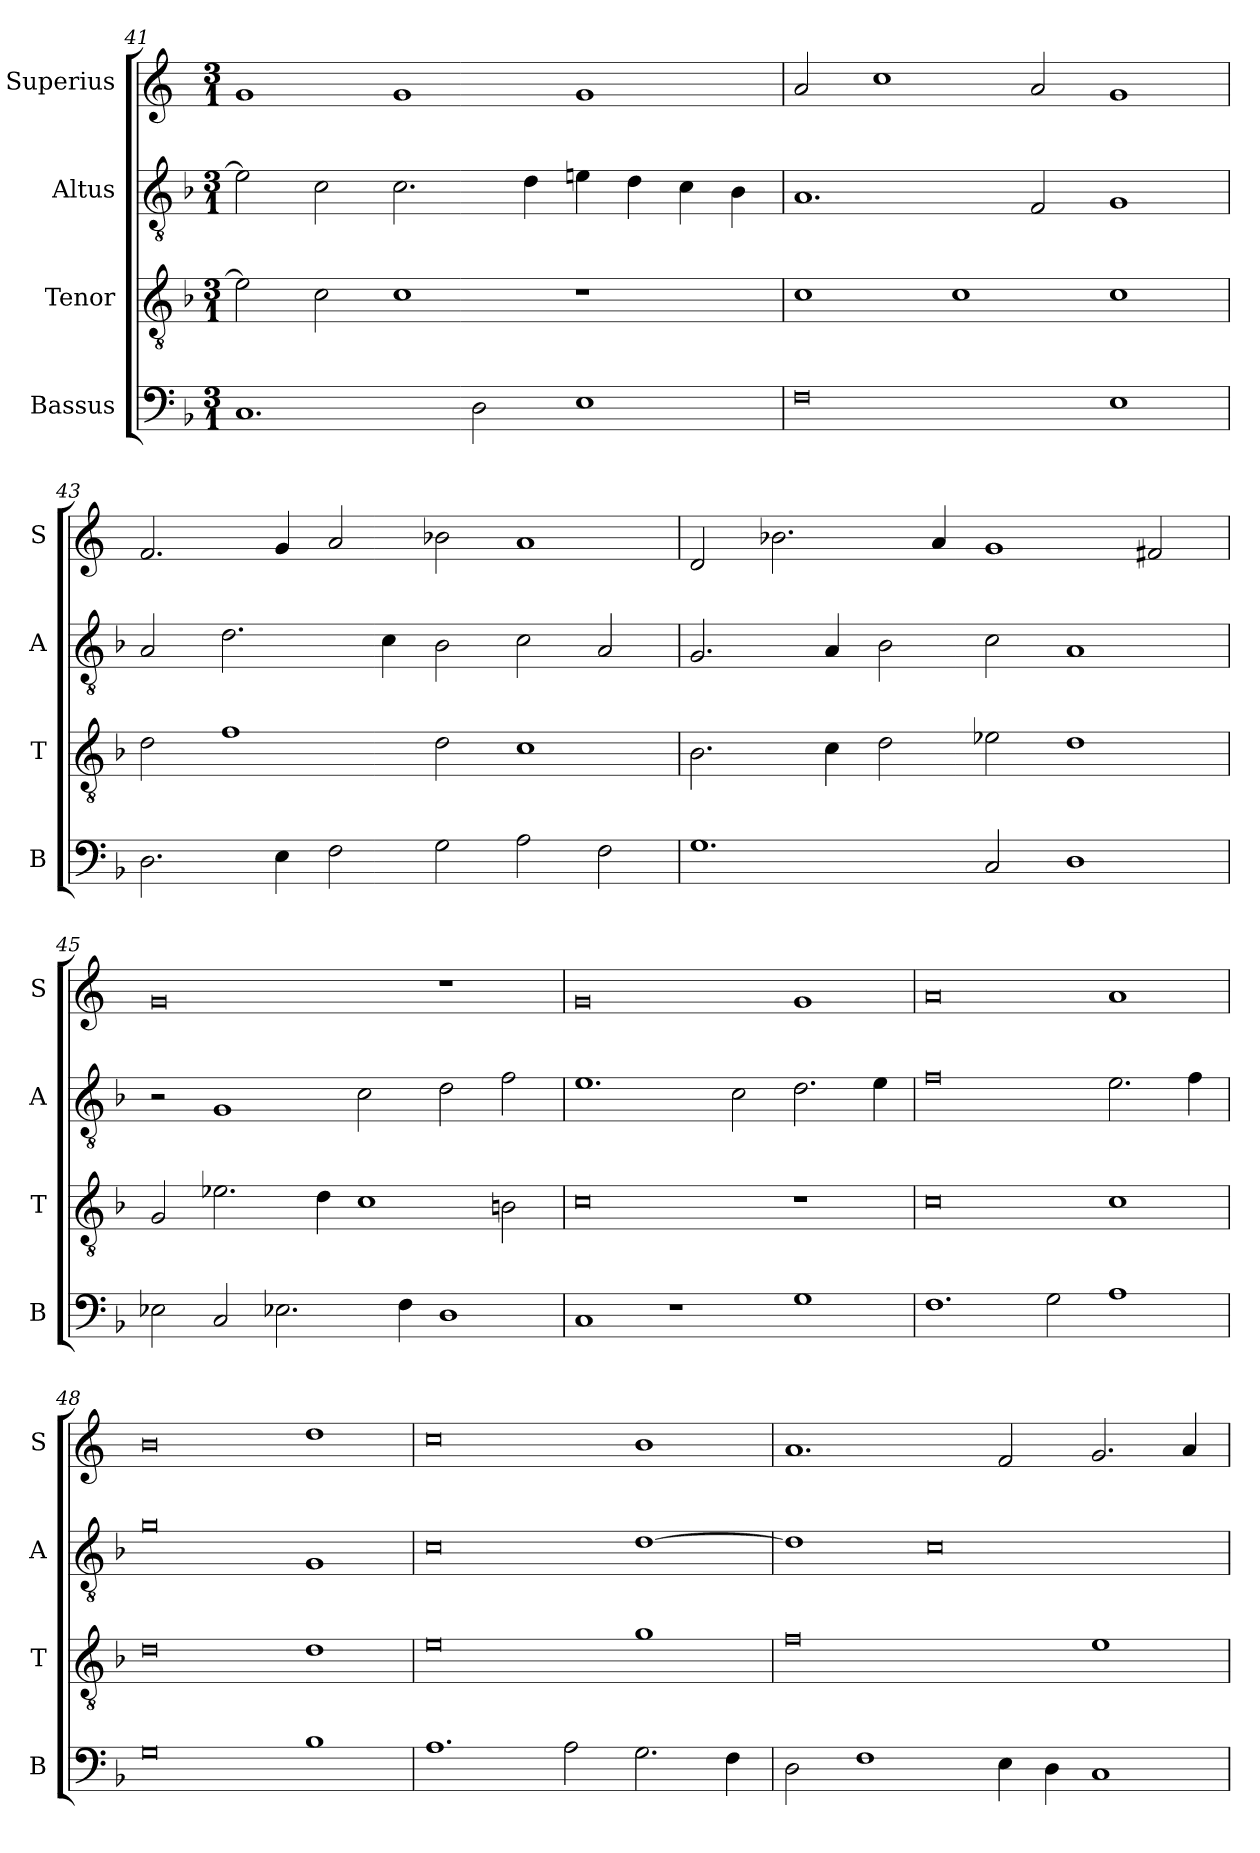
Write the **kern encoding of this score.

**kern	**kern	**kern	**kern
*part4	*part3	*part2	*part1
*staff4	*staff3	*staff2	*staff1
*I"Bassus	*I"Tenor	*I"Altus	*I"Superius
*I'B	*I'T	*I'A	*I'S
*clefF4	*clefGv2	*clefGv2	*clefG2
*k[b-]	*k[b-]	*k[b-]	*k[]
*M3/1	*M3/1	*M3/1	*M3/1
=41	=41	=41	=41
1.C	2e-\]	2e-\]	1g
.	2c\	2c\	.
.	1c	2.c\	1g
2D\	.	.	.
.	.	4d\	.
1E	1r	4en\	1g
.	.	4d\	.
.	.	4c\	.
.	.	4B-\	.
=42	=42	=42	=42
0F	1c	1.A	2a/
.	.	.	1cc
.	1c	.	.
.	.	2F/	2a/
1E	1c	1G	1g
=43	=43	=43	=43
2.D\	2d\	2A/	2.f/
.	1f	2.d\	.
4E\	.	.	4g/
2F\	.	.	2a/
.	.	4c\	.
2G\	2d\	2B-\	2b-X\
2A\	1c	2c\	1a
2F\	.	2A/	.
=44	=44	=44	=44
1.G	2.B-\	2.G/	2d/
.	.	.	2.b-X\
.	4c\	4A/	.
.	2d\	2B-\	.
.	.	.	4a/
2C/	2e-X\	2c\	1g
1D	1d	1A	.
.	.	.	2f#X/
=45	=45	=45	=45
2E-X\	2G/	2r	0g
2C/	2.e-X\	1G	.
2.E-X\	.	.	.
.	4d\	.	.
.	1c	2c\	.
4F\	.	.	.
1D	.	2d\	1r
.	2Bn\	2f\	.
=46	=46	=46	=46
1C	0c	1.e	0g
1r	.	.	.
.	.	2c\	.
1G	1r	2.d\	1g
.	.	4e\	.
=47	=47	=47	=47
1.F	0c	0f	0a
2G\	.	.	.
1A	1c	2.e\	1a
.	.	4f\	.
=48	=48	=48	=48
0G	0d	0g	0b
1B-	1d	1G	1dd
=49	=49	=49	=49
1.A	0e	0c	0cc
2A\	.	.	.
2.G\	1g	[1d	1b
4F\	.	.	.
=50	=50	=50	=50
2D\	0f	1d]	1.a
1F	.	.	.
.	.	0c	.
4E\	.	.	2f/
4D\	.	.	.
1C	1e	.	2.g/
.	.	.	4a/
=	=	=	=
*-	*-	*-	*-
